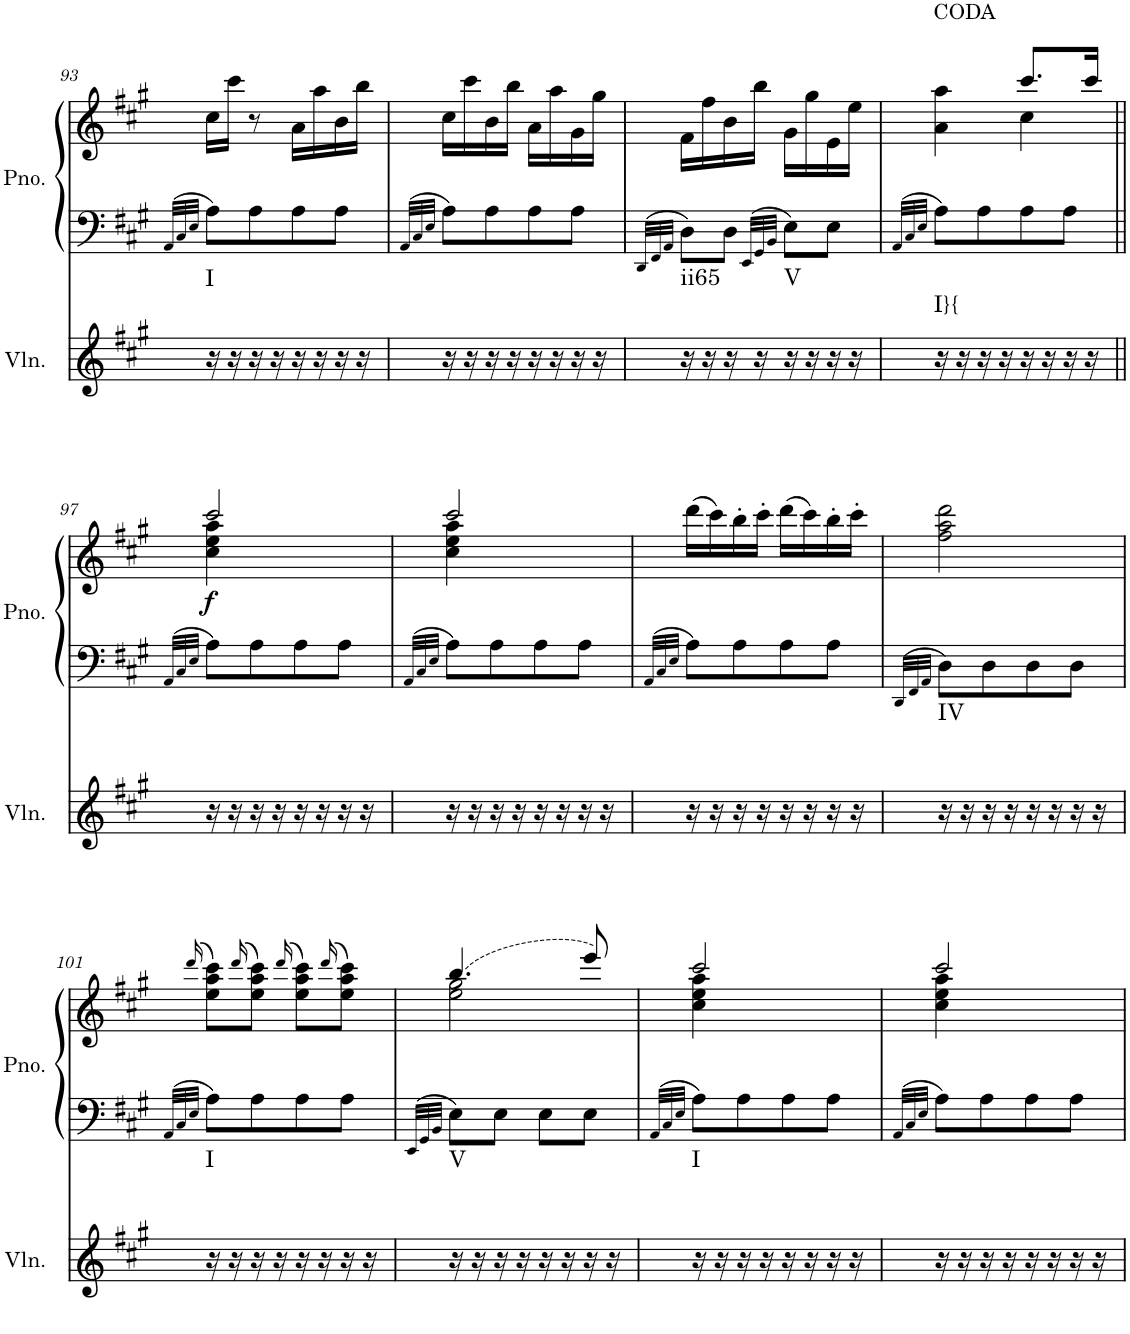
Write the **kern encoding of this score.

**kern	**harte	**kern	**kern	**dynam
*part2	*part2	*part1	*part1	*part1
*staff3	*	*staff2	*staff1	*staff1/2
*I"Violin	*	*I"Piano, Piano right	*	*
*I'Vln.	*	*I'Pno.	*	*
!!LO:PB:g=z
*clefG2	*	*clefF4	*clefG2	*
*k[f#c#g#]	*	*k[f#c#g#]	*k[f#c#g#]	*
*M2/4	*	*M2/4	*M2/4	*
=93	=93	=93	=93	=93
.	.	32qAA/LLL	.	.
.	.	32qC#/	.	.
.	.	32qE/JJJ	.	.
!	!LO:H:kt=I	!	!	!
16r	N	8A\L	16cc#\LL	.
16r	.	.	16ccc#\JJ	.
16r	.	8A\	8r	.
16r	.	.	.	.
16r	.	8A\	16a\LL	.
16r	.	.	16aa\	.
16r	.	8A\J	16b\	.
16r	.	.	16bb\JJ	.
=94	=94	=94	=94	=94
.	.	32qAA/LLL	.	.
.	.	32qC#/	.	.
.	.	32qE/JJJ	.	.
16r	.	8A\L	16cc#\LL	.
16r	.	.	16ccc#\	.
16r	.	8A\	16b\	.
16r	.	.	16bb\JJ	.
16r	.	8A\	16a\LL	.
16r	.	.	16aa\	.
16r	.	8A\J	16g#\	.
16r	.	.	16gg#\JJ	.
=95	=95	=95	=95	=95
.	.	32qDD/LLL	.	.
.	.	32qFF#/	.	.
.	.	32qAA/JJJ	.	.
!	!LO:H:kt=ii65	!	!	!
16r	N	8D\L	16f#\LL	.
16r	.	.	16ff#\	.
16r	.	8D\J	16b\	.
16r	.	.	16bb\JJ	.
.	.	32qEE/LLL	.	.
.	.	32qGG#/	.	.
.	.	32qBB/JJJ	.	.
!	!LO:H:kt=V	!	!	!
16r	N	8E\L	16g#\LL	.
16r	.	.	16gg#\	.
16r	.	8E\J	16e\	.
16r	.	.	16ee\JJ	.
=96	=96	=96	=96	=96
.	.	32qAA/LLL	.	.
.	.	32qC#/	.	.
.	.	32qE/JJJ	.	.
*	*	*	*^	*
!	!LO:H:kt=I}{	!	!	!	!
16r	N	8A\L	4a\ 4aa\	4ryy	.
16r	.	.	.	.	.
16r	.	8A\	.	.	.
16r	.	.	.	.	.
16r	.	8A\	8.ccc#/L	4cc#\	.
16r	.	.	.	.	.
16r	.	8A\J	.	.	.
16r	.	.	16ccc#/Jk	.	.
!!LO:LB:g=z	!!
=97||	=97||	=97||	=97||	=97||	=97||
.	.	32qAA/LLL	.	.	.
.	.	32qC#/	.	.	.
.	.	32qE/JJJ	.	.	.
!	!	!	!	!	!LO:DY:b
16r	.	8A\L	2ccc#/	4cc#\ 4ee\ 4aa\	f
16r	.	.	.	.	.
16r	.	8A\	.	.	.
16r	.	.	.	.	.
16r	.	8A\	.	4ryy	.
16r	.	.	.	.	.
16r	.	8A\J	.	.	.
16r	.	.	.	.	.
=98	=98	=98	=98	=98	=98
.	.	32qAA/LLL	.	.	.
.	.	32qC#/	.	.	.
.	.	32qE/JJJ	.	.	.
16r	.	8A\L	2ccc#/	4cc#\ 4ee\ 4aa\	.
16r	.	.	.	.	.
16r	.	8A\	.	.	.
16r	.	.	.	.	.
16r	.	8A\	.	4ryy	.
16r	.	.	.	.	.
16r	.	8A\J	.	.	.
16r	.	.	.	.	.
*	*	*	*v	*v	*
=99	=99	=99	=99	=99
.	.	32qAA/LLL	.	.
.	.	32qC#/	.	.
.	.	32qE/JJJ	.	.
16r	.	8A\L	(16ddd\LL	.
16r	.	.	16ccc#\)	.
16r	.	8A\	16bb'\	.
16r	.	.	16ccc#'\JJ	.
16r	.	8A\	(16ddd\LL	.
16r	.	.	16ccc#\)	.
16r	.	8A\J	16bb'\	.
16r	.	.	16ccc#'\JJ	.
=100	=100	=100	=100	=100
.	.	32qDD/LLL	.	.
.	.	32qFF#/	.	.
.	.	32qAA/JJJ	.	.
!	!LO:H:kt=IV	!	!	!
16r	N	8D\L	2ff#\ 2aa\ 2ddd\	.
16r	.	.	.	.
16r	.	8D\	.	.
16r	.	.	.	.
16r	.	8D\	.	.
16r	.	.	.	.
16r	.	8D\J	.	.
16r	.	.	.	.
!!LO:LB:g=z
=101	=101	=101	=101	=101
.	.	32qAA/LLL	.	.
.	.	32qC#/	.	.
.	.	32qE/JJJ	(>16qddd/	.
!	!LO:H:kt=I	!	!	!
16r	N	8A\L	8ee\ 8aa\ 8ccc#\L)	.
16r	.	.	.	.
.	.	.	(>16qddd/	.
16r	.	8A\	8ee\ 8aa\ 8ccc#\J)	.
16r	.	.	.	.
.	.	.	(>16qddd/	.
16r	.	8A\	8ee\ 8aa\ 8ccc#\L)	.
16r	.	.	.	.
.	.	.	(>16qddd/	.
16r	.	8A\J	8ee\ 8aa\ 8ccc#\J)	.
16r	.	.	.	.
=102	=102	=102	=102	=102
.	.	32qEE/LLL	.	.
.	.	32qGG#/	.	.
.	.	32qBB/JJJ	.	.
*	*	*	*^	*
!	!LO:H:kt=V	!	!	!	!
16r	N	8E\L	(4.bb/	2ee\ 2gg#\	.
16r	.	.	.	.	.
16r	.	8E\J	.	.	.
16r	.	.	.	.	.
16r	.	8E\L	.	.	.
16r	.	.	.	.	.
16r	.	8E\J	8eee/)	.	.
16r	.	.	.	.	.
=103	=103	=103	=103	=103	=103
.	.	32qAA/LLL	.	.	.
.	.	32qC#/	.	.	.
.	.	32qE/JJJ	.	.	.
!	!LO:H:kt=I	!	!	!	!
16r	N	8A\L	2ccc#/	4cc#\ 4ee\ 4aa\	.
16r	.	.	.	.	.
16r	.	8A\	.	.	.
16r	.	.	.	.	.
16r	.	8A\	.	4ryy	.
16r	.	.	.	.	.
16r	.	8A\J	.	.	.
16r	.	.	.	.	.
=104	=104	=104	=104	=104	=104
.	.	32qAA/LLL	.	.	.
.	.	32qC#/	.	.	.
.	.	32qE/JJJ	.	.	.
16r	.	8A\L	2ccc#/	4cc#\ 4ee\ 4aa\	.
16r	.	.	.	.	.
16r	.	8A\	.	.	.
16r	.	.	.	.	.
16r	.	8A\	.	4ryy	.
16r	.	.	.	.	.
16r	.	8A\J	.	.	.
16r	.	.	.	.	.
*	*	*	*v	*v	*
=	=	=	=	=
*-	*-	*-	*-	*-
